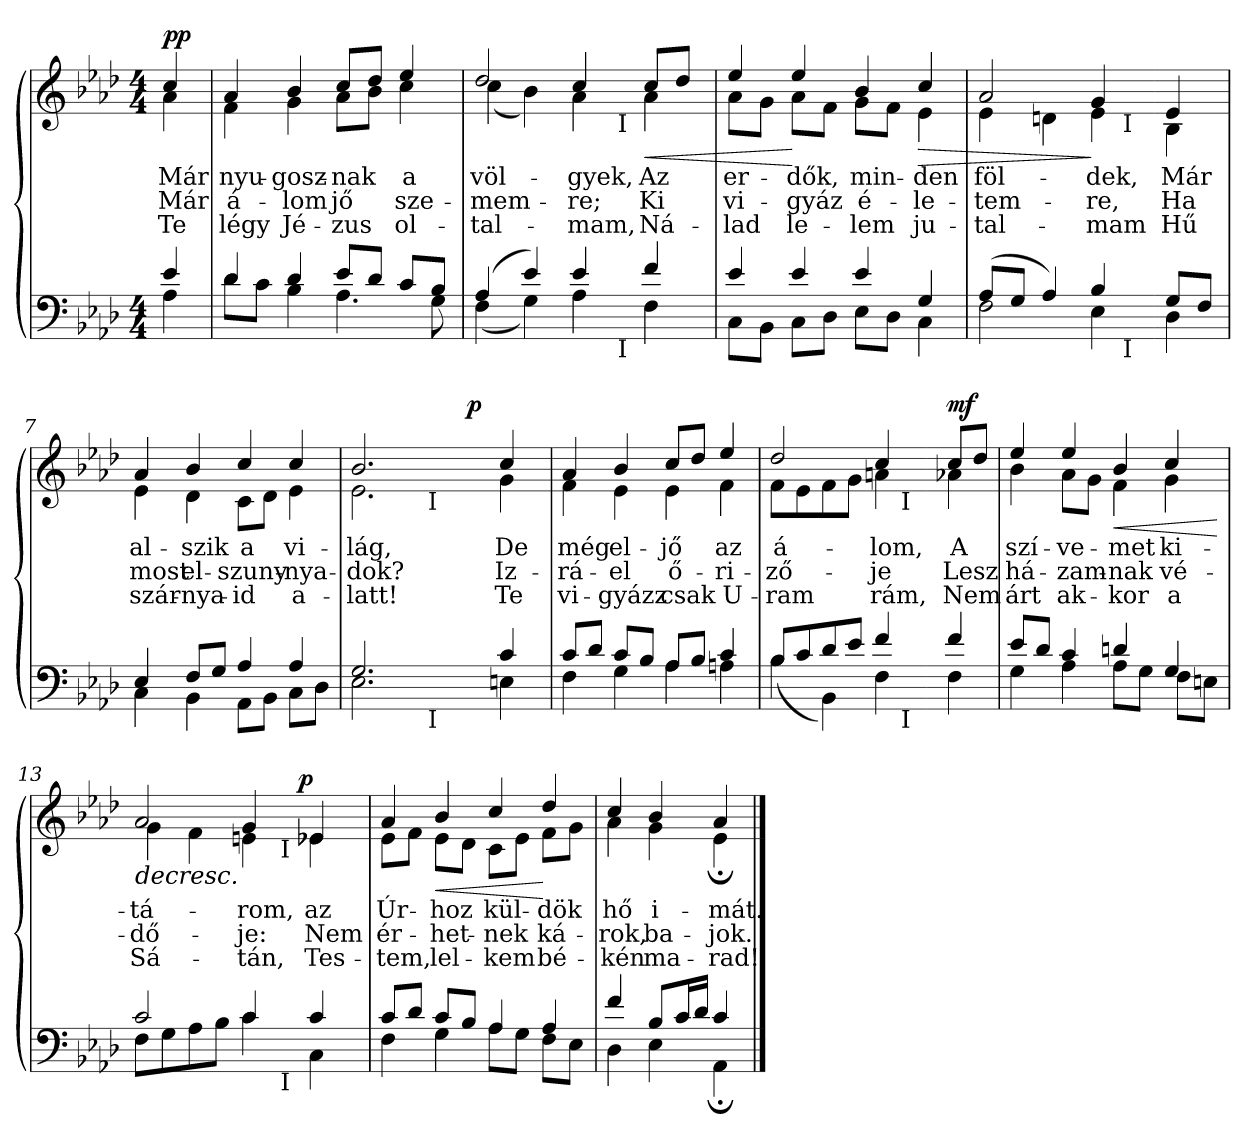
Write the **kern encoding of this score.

**kern	**kern	**text	**text	**text	**dynam
*part2	*part1	*part1	*part1	*part1	*part1
*staff2	*staff1	*staff1	*staff1	*staff1	*staff1
*clefF4	*clefG2	*	*	*	*
*k[b-e-a-d-]	*k[b-e-a-d-]	*	*	*	*
*A-:	*A-:	*	*	*	*
*M4/4	*M4/4	*	*	*	*
=1	=1	=1	=1	=1	=1
*^	*	*	*	*	*
!	!	!LO:TX:a:B:t=Legato	!	!	!	!
!	!	!	!LO:LY:b	!LO:LY:b	!LO:LY:b	!LO:DY:b
*	*	*^	*	*	*	*
4e-/	4A-\	4cc/	4a-\	Már	Már	Te	pp
=2	=2	=2	=2	=2	=2	=2	=2
!	!	!	!	!LO:LY:b	!LO:LY:b	!LO:LY:b	!
4d-/	8d-\L	4a-/	4f\	nyu-	á-	légy	.
.	8c\J	.	.	.	.	.	.
!	!	!	!	!LO:LY:b	!LO:LY:b	!LO:LY:b	!
4d-/	4B-\	4b-/	4g\	-gosz-	-lom	Jé-	.
!	!	!	!	!LO:LY:b	!LO:LY:b	!LO:LY:b	!
8e-/L	4.A-\	8cc/L	8a-\L	-nak	jő	-zus	.
8d-/J	.	8dd-/J	8b-\J	.	.	.	.
!	!	!	!	!LO:LY:b	!LO:LY:b	!LO:LY:b	!
8c/L	.	4ee-/	4cc\	a	sze-	ol-	.
8B-/J	8G\	.	.	.	.	.	.
*	*	*v	*v	*	*	*	*
=3	=3	=3	=3	=3	=3	=3
!	!	!	!LO:LY:b	!LO:LY:b	!LO:LY:b	!
*	*^	*^	*	*	*	*
*	*	*	*	*^	*	*	*	*
(4A-/	(<4F\	2ryy	2dd-/	(<4cc\	2ryy	völ-	-mem-	-tal-	.
4e-/)	4G\)	.	.	4b-\)	.	.	.	.	.
!	!	!	!	!	!	!LO:LY:b	!LO:LY:b	!LO:LY:b	!
4e-/	4A-\	8ryy	4cc/	4a-\	8ryy	-gyek,	-re;	-mam,	.
.	.	32ryy	.	.	32ryy	.	.	.	.
!	!	!	!	!	!LO:TX:b:t=I	!	!	!	!
!	!	!LO:TX:b:t=I	!	!	!	!	!	!	!
.	.	4ryy	.	.	4ryy	.	.	.	.
!	!	!	!	!	!	!LO:LY:b	!LO:LY:b	!LO:LY:b	!LO:HP:b
4f/	4F\	.	8cc/L	4a-\	.	Az	Ki	Ná-	<
.	.	.	8dd-/J	.	.	.	.	.	.
.	.	16.ryy	.	.	16.ryy	.	.	.	.
*	*v	*v	*	*	*	*	*	*	*
*	*	*v	*v	*v	*	*	*	*
=4	=4	=4	=4	=4	=4	=4
*	*^	*^	*	*	*	*
*	*	*	*	*^	*	*	*	*
!	!	!	!	!	!	!LO:LY:b	!LO:LY:b	!LO:LY:b	!
*	*v	*v	*	*	*	*	*	*	*
*	*	*	*v	*v	*	*	*	*
4e-/	8C\L	4ee-/	8a-\L	er-	vi-	-lad	.
.	8BB-\J	.	8g\J	.	.	.	.
!	!	!	!	!LO:LY:b	!LO:LY:b	!LO:LY:b	!
4e-/	8C\L	4ee-/	8a-\L	-dők,	-gyáz	le-	[
.	8D-\J	.	8f\J	.	.	.	.
!	!	!	!	!LO:LY:b	!LO:LY:b	!LO:LY:b	!
4e-/	8E-\L	4b-/	8g\L	min-	é-	-lem	.
.	8D-\J	.	8f\J	.	.	.	.
!	!	!	!	!LO:LY:b	!LO:LY:b	!LO:LY:b	!LO:HP:b
4G/	4C\	4cc/	4e-\	-den	-le-	ju-	>
*	*	*v	*v	*	*	*	*
=5	=5	=5	=5	=5	=5	=5
*	*	*^	*	*	*	*
!	!	!	!	!LO:LY:b	!LO:LY:b	!LO:LY:b	!
*	*^	*	*^	*	*	*	*
(>8A-/L	2F\	2ryy	2a-/	4e-\	2ryy	föl-	-tem-	-tal-	.
8G/J	.	.	.	.	.	.	.	.	.
4A-/)	.	.	.	4dn\	.	.	.	.	.
!	!	!	!	!	!	!LO:LY:b	!LO:LY:b	!LO:LY:b	!
4B-/	4E-\	8ryy	4g/	4e-\	8ryy	-dek,	-re,	-mam	]
!	!	!	!	!	!LO:TX:b:t=I	!	!	!	!
!	!	!LO:TX:b:t=I	!	!	!	!	!	!	!
.	.	8ryy	.	.	8ryy	.	.	.	.
*	*v	*v	*	*	*	*	*	*	*
*	*	*v	*v	*v	*	*	*	*
!!LO:LB:g=z
=6-	=6-	=6-	=6-	=6-	=6-	=6-
*	*^	*^	*	*	*	*
*	*	*	*	*^	*	*	*	*
!	!	!	!	!	!	!LO:LY:b	!LO:LY:b	!LO:LY:b	!
*	*v	*v	*	*	*	*	*	*	*
*	*	*	*v	*v	*	*	*	*
8G/L	4D-\	4e-/	4B-\	Már	Ha	Hű	.
8F/J	.	.	.	.	.	.	.
=7	=7	=7	=7	=7	=7	=7	=7
!	!	!	!	!LO:LY:b	!LO:LY:b	!LO:LY:b	!
4E-/	4C\	4a-/	4e-\	al-	most	szár-	.
!	!	!	!	!LO:LY:b	!LO:LY:b	!LO:LY:b	!
8F/L	4BB-\	4b-/	4d-\	-szik	el-	-nya-	.
8G/J	.	.	.	.	.	.	.
!	!	!	!	!LO:LY:b	!LO:LY:b	!LO:LY:b	!
4A-/	8AA-\L	4cc/	8c\L	a	-szuny-	-id	.
.	8BB-\J	.	8d-\J	.	.	.	.
!	!	!	!	!LO:LY:b	!LO:LY:b	!LO:LY:b	!
4A-/	8C\L	4cc/	4e-\	vi-	-nya-	a-	.
.	8D-\J	.	.	.	.	.	.
*	*	*v	*v	*	*	*	*
=8	=8	=8	=8	=8	=8	=8
!	!	!	!LO:LY:b	!LO:LY:b	!LO:LY:b	!
*	*^	*^	*	*	*	*
*	*	*	*	*^	*	*	*	*
*	*	*	*	*	*^	*	*	*	*
2.G/	2.E-\	4ryy	2.b-/	2.e-\	2ryy	4ryy	-lág,	-dok?	-latt!	.
.	.	8ryy	.	.	.	8ryy	.	.	.	.
.	.	32ryy	.	.	.	32ryy	.	.	.	.
!	!	!	!	!	!	!LO:TX:b:t=I	!	!	!	!
!	!	!LO:TX:b:t=I	!	!	!	!	!	!	!	!
.	.	2ryy	.	.	.	2ryy	.	.	.	.
.	.	.	.	.	16ryy	.	.	.	.	.
!	!	!	!	!	!	!	!	!	!	!LO:DY:a
.	.	.	.	.	4..ryy	.	.	.	.	p
!	!	!	!	!	!	!	!LO:LY:b	!LO:LY:b	!LO:LY:b	!
4c/	4En\	.	4cc/	4g\	.	.	De	Iz-	Te	.
.	.	16.ryy	.	.	.	16.ryy	.	.	.	.
*	*v	*v	*	*	*	*	*	*	*	*
*	*	*v	*v	*v	*v	*	*	*	*
=9	=9	=9	=9	=9	=9	=9
*	*^	*^	*	*	*	*
*	*	*	*	*^	*	*	*	*
*	*	*	*	*	*^	*	*	*	*
!	!	!	!	!	!	!	!LO:LY:b	!LO:LY:b	!LO:LY:b	!
*	*v	*v	*	*	*	*	*	*	*	*
*	*	*	*v	*v	*v	*	*	*	*
8c/L	4F\	4a-/	4f\	még	-rá-	vi-	.
8d-/J	.	.	.	.	.	.	.
!	!	!	!	!LO:LY:b	!LO:LY:b	!LO:LY:b	!
8c/L	4G\	4b-/	4e-\	el-	-el	-gyázz	.
8B-/J	.	.	.	.	.	.	.
!	!	!	!	!LO:LY:b	!LO:LY:b	!LO:LY:b	!
8A-/L	4A-\	8cc/L	4e-\	-jő	ő-	csak	.
8B-/J	.	8dd-/J	.	.	.	.	.
!	!	!	!	!LO:LY:b	!LO:LY:b	!LO:LY:b	!
4c/	4An\	4ee-/	4f\	az	-ri-	U-	.
*	*	*v	*v	*	*	*	*
=10	=10	=10	=10	=10	=10	=10
*	*	*^	*	*	*	*
!	!	!	!	!LO:LY:b	!LO:LY:b	!LO:LY:b	!
*	*^	*	*^	*	*	*	*
8B-/L	(<4B-\	2ryy	2dd-/	8f\L	2ryy	á-	-ző-	-ram	.
8c/	.	.	.	8e-\	.	.	.	.	.
8d-/	4BB-\)	.	.	8f\	.	.	.	.	.
8e-/J	.	.	.	8g\J	.	.	.	.	.
!	!	!	!	!	!	!LO:LY:b	!LO:LY:b	!LO:LY:b	!
4f/	4F\	8ryy	4cc/	4an\	8ryy	-lom,	-je	rám,	.
!	!	!	!	!	!LO:TX:b:t=I	!	!	!	!
!	!	!LO:TX:b:t=I	!	!	!	!	!	!	!
.	.	8ryy	.	.	8ryy	.	.	.	.
*	*v	*v	*	*	*	*	*	*	*
*	*	*v	*v	*v	*	*	*	*
!!LO:LB:g=z
=11-	=11-	=11-	=11-	=11-	=11-	=11-
*	*^	*^	*	*	*	*
*	*	*	*	*^	*	*	*	*
!	!	!	!	!	!	!LO:LY:b	!LO:LY:b	!LO:LY:b	!LO:DY:a
*	*v	*v	*	*	*	*	*	*	*
*	*	*	*v	*v	*	*	*	*
4f/	4F\	8cc/L	4a-X\	A	Lesz	Nem	mf
.	.	8dd-/J	.	.	.	.	.
=12	=12	=12	=12	=12	=12	=12	=12
!	!	!	!	!LO:LY:b	!LO:LY:b	!LO:LY:b	!
8e-/L	4G\	4ee-/	4b-\	szí-	há-	árt	.
8d-/J	.	.	.	.	.	.	.
!	!	!	!	!LO:LY:b	!LO:LY:b	!LO:LY:b	!
4c/	4A-\	4ee-/	8a-\L	-ve-	-zam-	ak-	.
.	.	.	8g\J	.	.	.	.
!	!	!	!	!LO:LY:b	!LO:LY:b	!LO:LY:b	!LO:HP:b
4dn/	8A-\L	4b-/	4f\	-met	-nak	-kor	<
.	8G\J	.	.	.	.	.	.
!	!	!	!	!LO:LY:b	!LO:LY:b	!LO:LY:b	!
4G/	8F\L	4cc/	4g\	ki-	vé-	a	.
.	8En\J	.	.	.	.	.	.
*v	*v	*	*	*	*	*	*
*	*v	*v	*	*	*	*
.	.	.	.	.	[
=13	=13	=13	=13	=13	=13
*^	*	*	*	*	*
!	!	!	!LO:LY:b	!LO:LY:b	!LO:LY:b	!LO:HP:b
*	*^	*^	*	*	*	*
*	*	*	*	*^	*	*	*	*
*	*	*	*	*	*^	*	*	*	*
2c/	8F\L	2ryy	2a-/	4g\	2ryy	2ryy	-tá-	-dő-	Sá-	>
.	8G\	.	.	.	.	.	.	.	.	.
.	8A-\	.	.	4f\	.	.	.	.	.	.
.	8B-\J	.	.	.	.	.	.	.	.	.
!	!	!	!	!	!	!	!LO:LY:b	!LO:LY:b	!LO:LY:b	!
4c/	4c\	8ryy	4g/	4en\	8..ryy	8ryy	-rom,	-je:	-tán,	.
.	.	32ryy	.	.	.	32ryy	.	.	.	.
!	!	!	!	!	!	!LO:TX:b:t=I	!	!	!	!
!	!	!LO:TX:b:t=I	!	!	!	!	!	!	!	!
.	.	4ryy	.	.	.	4ryy	.	.	.	.
!	!	!	!	!	!	!	!	!	!	!LO:DY:a
.	.	.	.	.	4ryy	.	.	.	.	p
!	!	!	!	!	!	!	!LO:LY:b	!LO:LY:b	!LO:LY:b	!
4c/	4C\	.	4e-/	4e-X\	.	.	az	Nem	Tes-	]
.	.	16.ryy	.	.	.	16.ryy	.	.	.	.
.	.	.	.	.	32ryy	.	.	.	.	.
*	*v	*v	*	*	*	*	*	*	*	*
*	*	*v	*v	*v	*v	*	*	*	*
=14	=14	=14	=14	=14	=14	=14
*	*^	*^	*	*	*	*
*	*	*	*	*^	*	*	*	*
*	*	*	*	*	*^	*	*	*	*
!	!	!	!	!	!	!	!LO:LY:b	!LO:LY:b	!LO:LY:b	!
*	*v	*v	*	*	*	*	*	*	*	*
*	*	*	*v	*v	*v	*	*	*	*
8c/L	4F\	4a-/	8e-\L	Úr-	ér-	-tem,	.
8d-/J	.	.	8f\J	.	.	.	.
!	!	!	!	!LO:LY:b	!LO:LY:b	!LO:LY:b	!LO:HP:b
8c/L	4G\	4b-/	8e-\L	-hoz	-het-	lel-	<
8B-/J	.	.	8d-\J	.	.	.	.
!	!	!	!	!LO:LY:b	!LO:LY:b	!LO:LY:b	!
4A-/	8A-\L	4cc/	8c\L	kül-	-nek	-kem	.
.	8G\J	.	8e-\J	.	.	.	.
!	!	!	!	!LO:LY:b	!LO:LY:b	!LO:LY:b	!
4A-/	8F\L	4dd-/	8f\L	-dök	ká-	bé-	[
.	8E-\J	.	8g\J	.	.	.	.
=15	=15	=15	=15	=15	=15	=15	=15
!	!	!	!	!LO:LY:b	!LO:LY:b	!LO:LY:b	!
4f/	4D-\	4cc/	4a-\	hő	-rok,	-kén	.
!	!	!	!	!LO:LY:b	!LO:LY:b	!LO:LY:b	!
8B-/L	4E-\	4b-/	4g\	i-	ba-	ma-	.
16c/L	.	.	.	.	.	.	.
16d-/JJ	.	.	.	.	.	.	.
!	!	!	!	!LO:LY:b	!LO:LY:b	!LO:LY:b	!
4c/	4AA-;<\	4a-/	4e-;<\	-mát.	-jok.	-rad!	.
*v	*v	*	*	*	*	*	*
*	*v	*v	*	*	*	*
==	==	==	==	==	==
*-	*-	*-	*-	*-	*-
